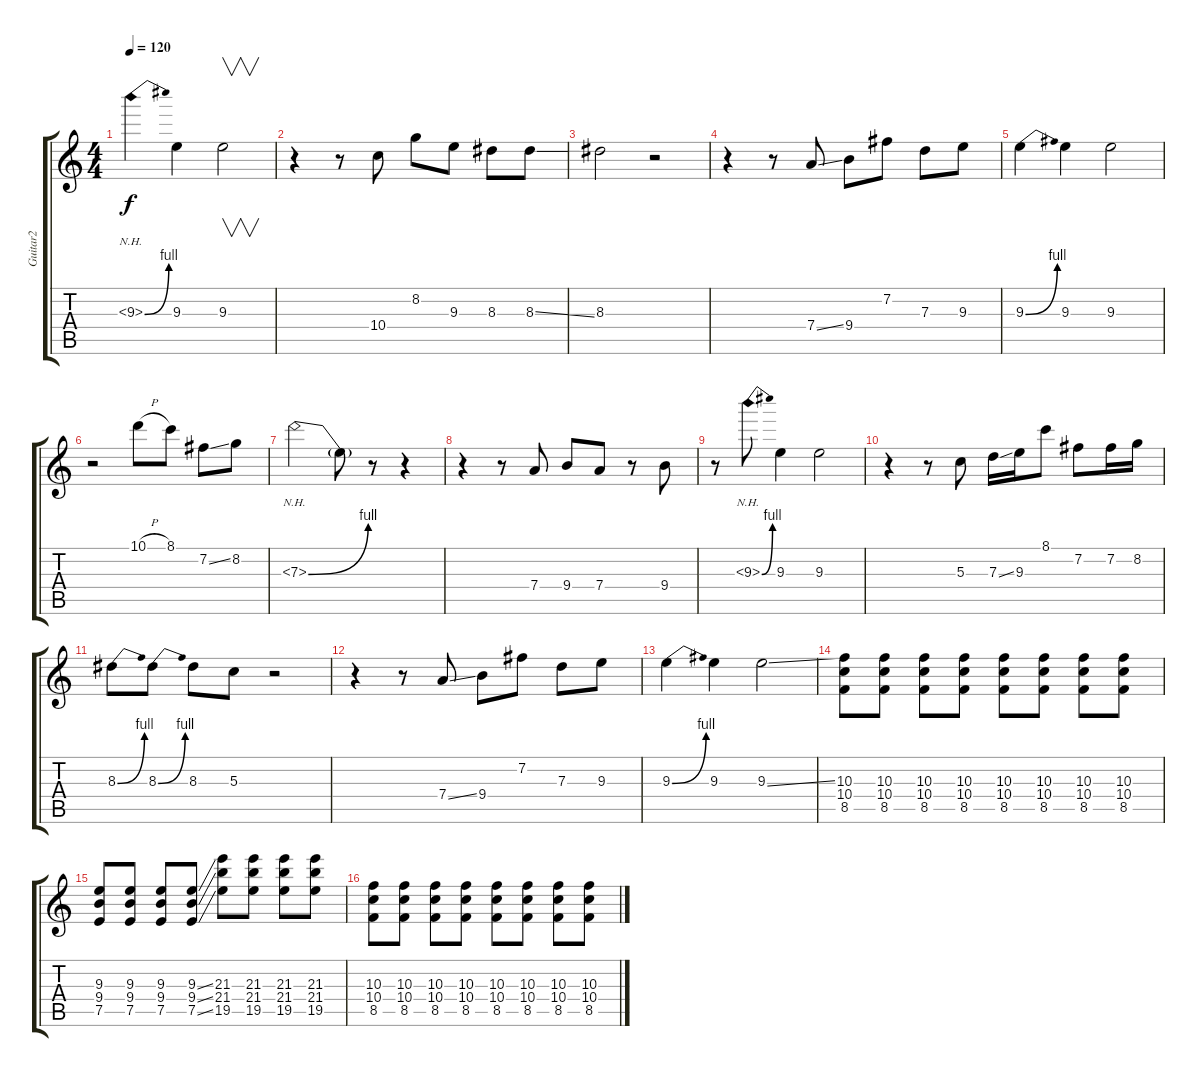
\track ("Guitar2" "Guitar2") {instrument distortionguitar}
\staff {score tabs}
\tuning (E4 B3 G3 D3 A2 E2) {hide}
\ts (4 4)
\tempo 120
\clef g2
\ks c
9.3{be (bend 0 0 60 4) nh}.4{dy f} 9.3.4 9.3.2{v} |
r.4 r.8 10.4.8 8.2.8 9.3.8 8.3.8 8.3{ss}.8 |
8.3.2 r.2 |
r.4 r.8 7.4{ss}.8 9.4.8 7.2.8 7.3.8 9.3.8 |
9.3{be (bend 0 0 60 4)}.4 9.3.4 9.3.2 |
r.2 10.1{h}.8 8.1.8 7.2{ss}.8 8.2.8 |
7.3{be (bend 0 0 60 4) nh}.2 7.3{t}.8 r.8 r.4 |
r.4 r.8 7.4.8 9.4.8 7.4.8 r.8 9.4.8 |
r.8 9.3{be (bend 0 0 60 4) nh}.8 9.3.4 9.3.2 |
r.4 r.8 5.3.8 7.3{ss}.16 9.3.16 8.1.8 7.2.8 7.2.16 8.2.16 |
8.3{be (bend 0 0 60 4)}.8 8.3{be (bend 0 0 60 4)}.8 8.3.8 5.3.8 r.2 |
r.4 r.8 7.4{ss}.8 9.4.8 7.2.8 7.3.8 9.3.8 |
9.3{be (bend 0 0 60 4)}.4 9.3.4 9.3{ss}.2 |
(10.3 10.4 8.5).8 (10.3 10.4 8.5).8 (10.3 10.4 8.5).8 (10.3 10.4 8.5).8 (10.3 10.4 8.5).8 (10.3 10.4 8.5).8 (10.3 10.4 8.5).8 (10.3 10.4 8.5).8 |
(9.3 9.4 7.5).8 (9.3 9.4 7.5).8 (9.3 9.4 7.5).8 (9.3{ss} 9.4{ss} 7.5{ss}).8 (21.3 21.4 19.5).8 (21.3 21.4 19.5).8 (21.3 21.4 19.5).8 (21.3 21.4 19.5).8 |
(10.3 10.4 8.5).8 (10.3 10.4 8.5).8 (10.3 10.4 8.5).8 (10.3 10.4 8.5).8 (10.3 10.4 8.5).8 (10.3 10.4 8.5).8 (10.3 10.4 8.5).8 (10.3 10.4 8.5).8
